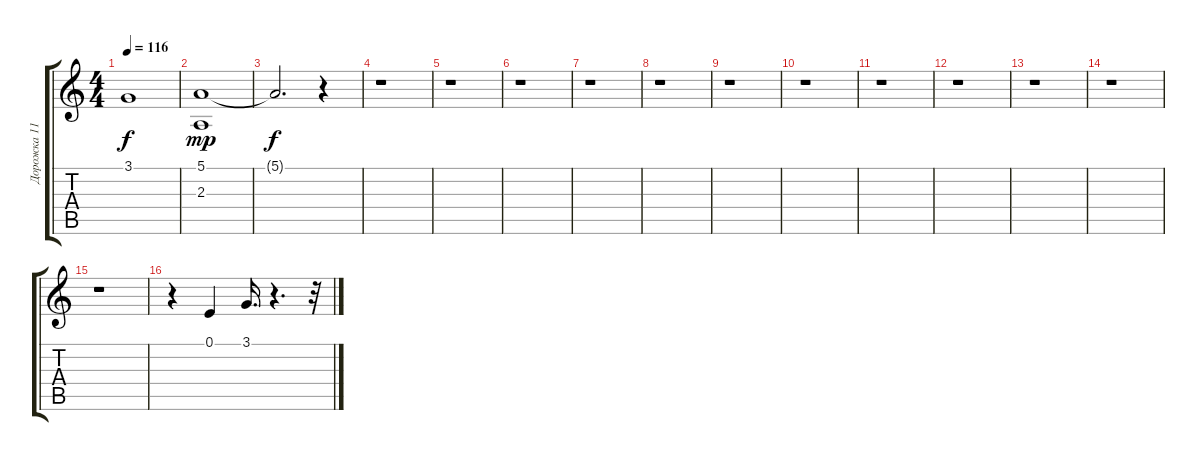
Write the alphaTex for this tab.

\track ("Дорожка 11" "Дорожка 11") {instrument cello}
\staff {score tabs}
\tuning (E4 B3 G3 D3 A2 E2) {hide}
\ts (4 4)
\tempo 116
\clef g2
\ks c
3.1.1{dy f} |
(5.1 2.3).1{dy mp} |
5.1{t}.2{d dy f} r.4 |
r.1 |
r.1 |
r.1 |
r.1 |
r.1 |
r.1 |
r.1 |
r.1 |
r.1 |
r.1 |
r.1 |
r.1 |
r.4 0.1.4 3.1.16{d} r.4{d} r.32
